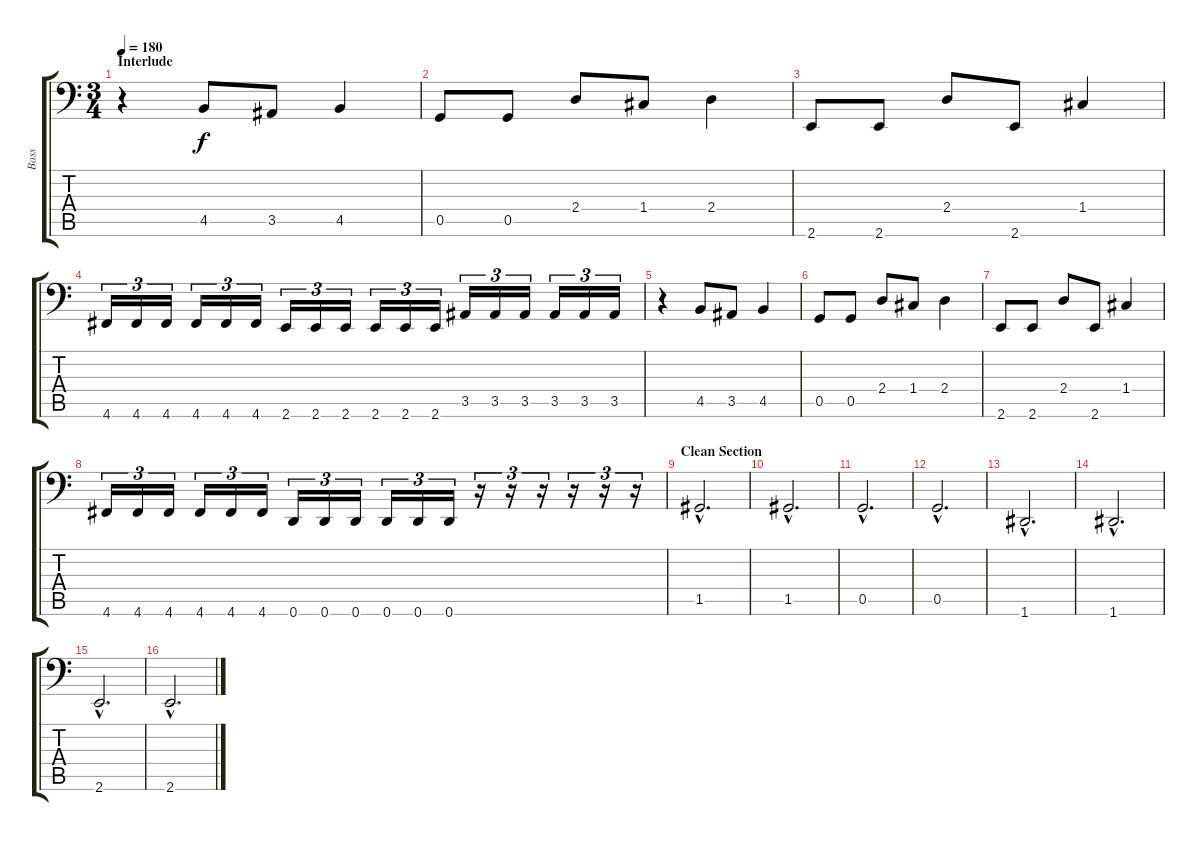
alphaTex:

\track ("Bass" "Bass") {instrument electricbasspick}
\staff {score tabs}
\tuning (D3 A2 F2 C2 G1 D1) {hide}
\ts (3 4)
\section ("" "Interlude")
\tempo 180
\clef f4
\ks c
r.4{dy f} 4.5.8 3.5.8 4.5.4 |
0.5.8 0.5.8 2.4.8 1.4.8 2.4.4 |
2.6.8 2.6.8 2.4.8 2.6.8 1.4.4 |
4.6.16{tu (3 2)} 4.6.16{tu (3 2)} 4.6.16{tu (3 2)} 4.6.16{tu (3 2)} 4.6.16{tu (3 2)} 4.6.16{tu (3 2)} 2.6.16{tu (3 2)} 2.6.16{tu (3 2)} 2.6.16{tu (3 2)} 2.6.16{tu (3 2)} 2.6.16{tu (3 2)} 2.6.16{tu (3 2)} 3.5.16{tu (3 2)} 3.5.16{tu (3 2)} 3.5.16{tu (3 2)} 3.5.16{tu (3 2)} 3.5.16{tu (3 2)} 3.5.16{tu (3 2)} |
r.4 4.5.8 3.5.8 4.5.4 |
0.5.8 0.5.8 2.4.8 1.4.8 2.4.4 |
2.6.8 2.6.8 2.4.8 2.6.8 1.4.4 |
4.6.16{tu (3 2)} 4.6.16{tu (3 2)} 4.6.16{tu (3 2)} 4.6.16{tu (3 2)} 4.6.16{tu (3 2)} 4.6.16{tu (3 2)} 0.6.16{tu (3 2)} 0.6.16{tu (3 2)} 0.6.16{tu (3 2)} 0.6.16{tu (3 2)} 0.6.16{tu (3 2)} 0.6.16{tu (3 2)} r.16{tu (3 2)} r.16{tu (3 2)} r.16{tu (3 2)} r.16{tu (3 2)} r.16{tu (3 2)} r.16{tu (3 2)} |
\section ("" "Clean Section")
1.5{hac}.2{d} |
1.5{hac}.2{d} |
0.5{hac}.2{d} |
0.5{hac}.2{d} |
1.6{hac}.2{d} |
1.6{hac}.2{d} |
2.6{hac}.2{d} |
2.6{hac}.2{d}
